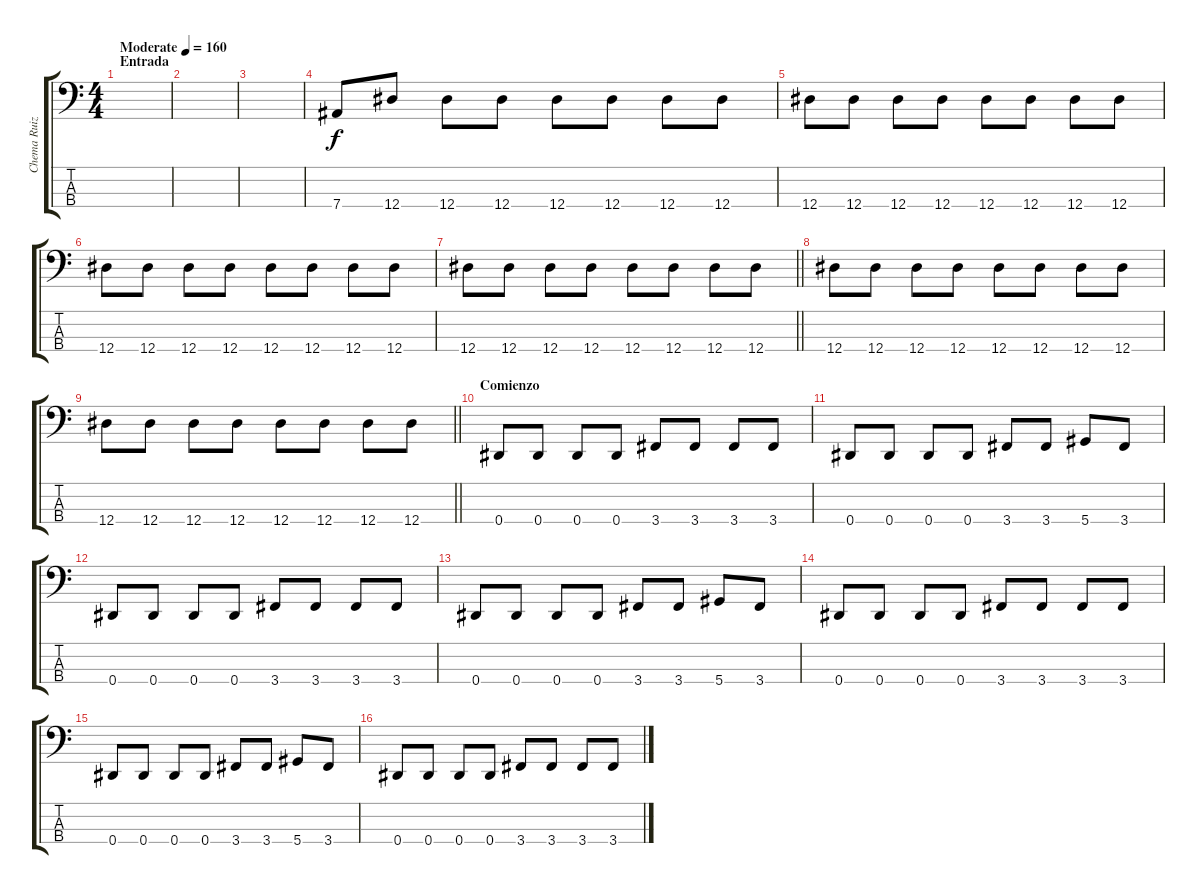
\track ("Chema Ruiz" "Chema Ruiz") {instrument electricbasspick}
\staff {score tabs}
\tuning (Gb2 Db2 Ab1 Eb1) {hide}
\ts (4 4)
\section ("" "Entrada")
\tempo (160 "Moderate")
\clef f4
\ks c
|
|
|
7.4.8 12.4.8 12.4.8 12.4.8 12.4.8 12.4.8 12.4.8 12.4.8 |
12.4.8 12.4.8 12.4.8 12.4.8 12.4.8 12.4.8 12.4.8 12.4.8 |
12.4.8 12.4.8 12.4.8 12.4.8 12.4.8 12.4.8 12.4.8 12.4.8 |
\barLineRight lightlight
12.4.8 12.4.8 12.4.8 12.4.8 12.4.8 12.4.8 12.4.8 12.4.8 |
12.4.8 12.4.8 12.4.8 12.4.8 12.4.8 12.4.8 12.4.8 12.4.8 |
\barLineRight lightlight
12.4.8 12.4.8 12.4.8 12.4.8 12.4.8 12.4.8 12.4.8 12.4.8 |
\section ("" "Comienzo")
0.4.8 0.4.8 0.4.8 0.4.8 3.4.8 3.4.8 3.4.8 3.4.8 |
0.4.8 0.4.8 0.4.8 0.4.8 3.4.8 3.4.8 5.4.8 3.4.8 |
0.4.8 0.4.8 0.4.8 0.4.8 3.4.8 3.4.8 3.4.8 3.4.8 |
0.4.8 0.4.8 0.4.8 0.4.8 3.4.8 3.4.8 5.4.8 3.4.8 |
0.4.8 0.4.8 0.4.8 0.4.8 3.4.8 3.4.8 3.4.8 3.4.8 |
0.4.8 0.4.8 0.4.8 0.4.8 3.4.8 3.4.8 5.4.8 3.4.8 |
0.4.8 0.4.8 0.4.8 0.4.8 3.4.8 3.4.8 3.4.8 3.4.8
